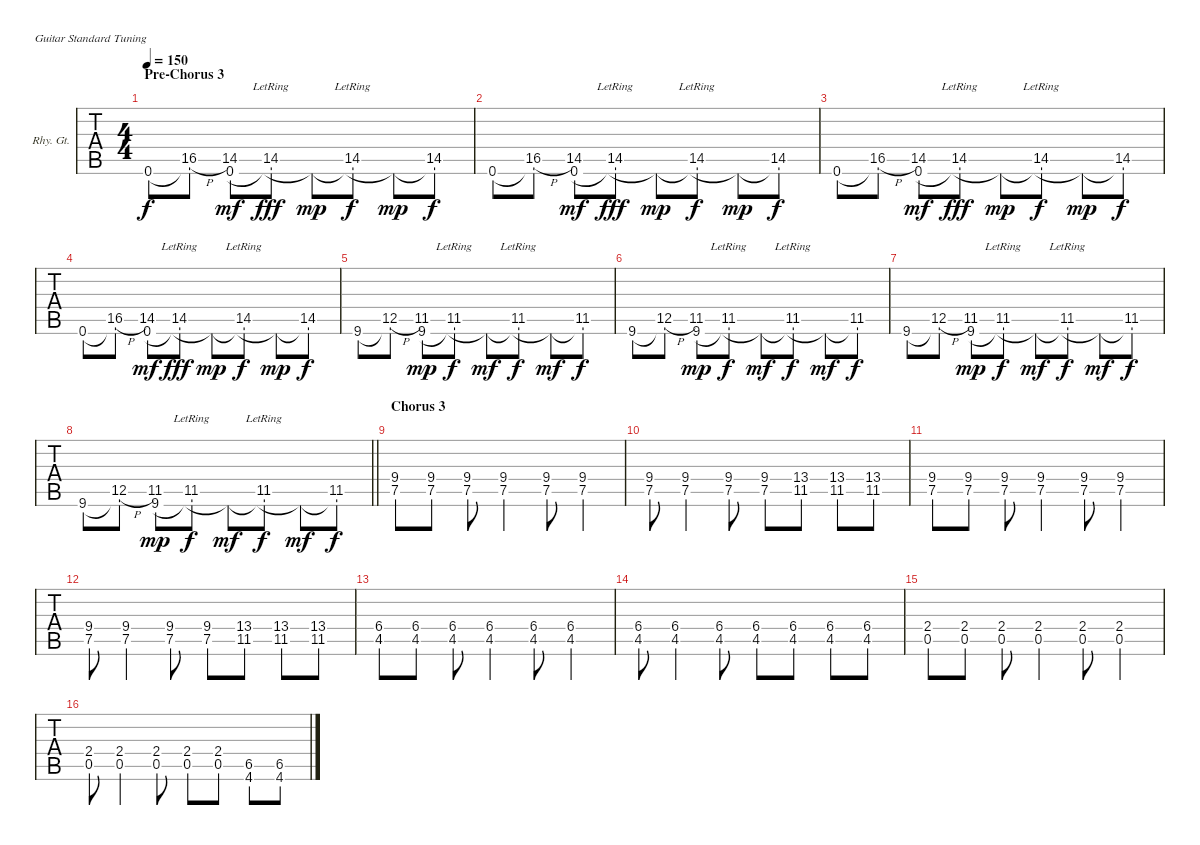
\bracketExtendMode groupsimilarinstruments
\firstSystemTrackNameOrientation horizontal
\otherSystemsTrackNameOrientation horizontal
\track ("Rhythm Guitar" "Rhy. Gt.") {instrument overdrivenguitar}
\staff {tabs}
\tuning (E4 B3 G3 D3 A2 E2)
\ts (4 4)
\section ("" "Pre-Chorus 3")
\tempo 150
\clef g2
\ks e
0.6.8{dy f} (0.6{t} 16.5{h}).8 (0.6 14.5).8{dy mf} (14.5{lr} 0.6{t}).8{dy fff} 0.6{t}.8{dy mp} (14.5{lr} 0.6{t}).8{dy f} 0.6{t}.8{dy mp} (14.5 0.6{t}).8{dy f} |
0.6.8 (0.6{t} 16.5{h}).8 (0.6 14.5).8{dy mf} (14.5{lr} 0.6{t}).8{dy fff} 0.6{t}.8{dy mp} (14.5{lr} 0.6{t}).8{dy f} 0.6{t}.8{dy mp} (14.5 0.6{t}).8{dy f} |
0.6.8 (0.6{t} 16.5{h}).8 (0.6 14.5).8{dy mf} (14.5{lr} 0.6{t}).8{dy fff} 0.6{t}.8{dy mp} (14.5{lr} 0.6{t}).8{dy f} 0.6{t}.8{dy mp} (14.5 0.6{t}).8{dy f} |
0.6.8 (0.6{t} 16.5{h}).8 (0.6 14.5).8{dy mf} (14.5{lr} 0.6{t}).8{dy fff} 0.6{t}.8{dy mp} (14.5{lr} 0.6{t}).8{dy f} 0.6{t}.8{dy mp} (14.5 0.6{t}).8{dy f} |
9.6.8 (12.5{h} 9.6{t}).8 (9.6 11.5).8{dy mp} (11.5{lr} 9.6{t}).8{dy f} 9.6{t}.8{dy mf} (11.5{lr} 9.6{t}).8{dy f} 9.6{t}.8{dy mf} (11.5 9.6{t}).8{dy f} |
9.6.8 (12.5{h} 9.6{t}).8 (9.6 11.5).8{dy mp} (11.5{lr} 9.6{t}).8{dy f} 9.6{t}.8{dy mf} (11.5{lr} 9.6{t}).8{dy f} 9.6{t}.8{dy mf} (11.5 9.6{t}).8{dy f} |
9.6.8 (12.5{h} 9.6{t}).8 (9.6 11.5).8{dy mp} (11.5{lr} 9.6{t}).8{dy f} 9.6{t}.8{dy mf} (11.5{lr} 9.6{t}).8{dy f} 9.6{t}.8{dy mf} (11.5 9.6{t}).8{dy f} |
\barLineRight lightlight
9.6.8 (12.5{h} 9.6{t}).8 (9.6 11.5).8{dy mp} (11.5{lr} 9.6{t}).8{dy f} 9.6{t}.8{dy mf} (11.5{lr} 9.6{t}).8{dy f} 9.6{t}.8{dy mf} (11.5 9.6{t}).8{dy f} |
\section ("" "Chorus 3")
(9.4 7.5).8 (9.4 7.5).8 (9.4 7.5).8 (9.4 7.5).4 (9.4 7.5).8 (9.4 7.5).4 |
(9.4 7.5).8 (9.4 7.5).4 (9.4 7.5).8 (9.4 7.5).8 (13.4 11.5).8 (13.4 11.5).8 (13.4 11.5).8 |
(9.4 7.5).8 (9.4 7.5).8 (9.4 7.5).8 (9.4 7.5).4 (9.4 7.5).8 (9.4 7.5).4 |
(9.4 7.5).8 (9.4 7.5).4 (9.4 7.5).8 (9.4 7.5).8 (13.4 11.5).8 (13.4 11.5).8 (13.4 11.5).8 |
(6.4 4.5).8 (6.4 4.5).8 (6.4 4.5).8 (6.4 4.5).4 (6.4 4.5).8 (6.4 4.5).4 |
(6.4 4.5).8 (6.4 4.5).4 (6.4 4.5).8 (6.4 4.5).8 (6.4 4.5).8 (6.4 4.5).8 (6.4 4.5).8 |
(2.4 0.5).8 (2.4 0.5).8 (2.4 0.5).8 (2.4 0.5).4 (2.4 0.5).8 (2.4 0.5).4 |
(2.4 0.5).8 (2.4 0.5).4 (2.4 0.5).8 (2.4 0.5).8 (2.4 0.5).8 (6.5 4.6).8 (6.5 4.6).8
